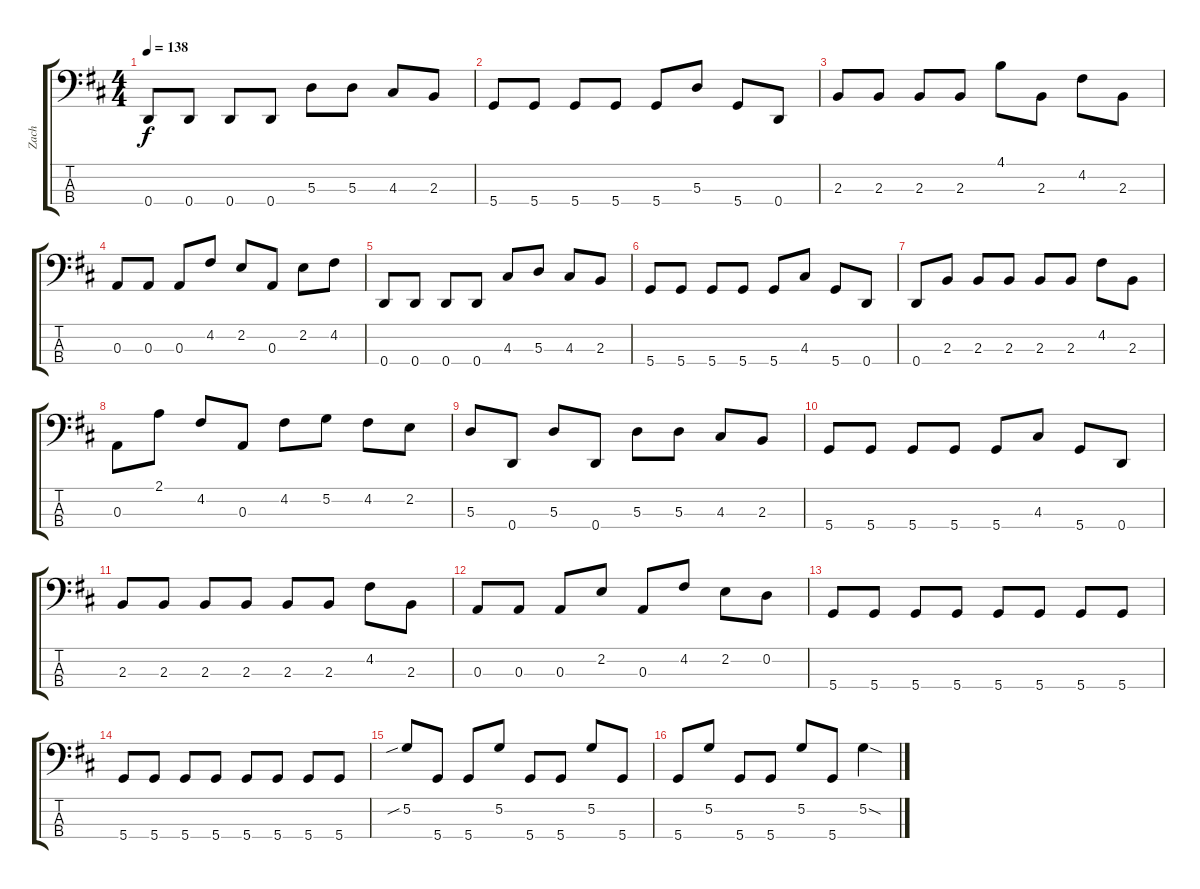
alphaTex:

\track ("Zach" "Zach") {instrument electricbassfinger}
\staff {score tabs}
\tuning (G2 D2 A1 D1) {hide}
\ts (4 4)
\tempo 138
\clef f4
\ks d
0.4.8{dy f} 0.4.8 0.4.8 0.4.8 5.3.8 5.3.8 4.3.8 2.3.8 |
5.4.8 5.4.8 5.4.8 5.4.8 5.4.8 5.3.8 5.4.8 0.4.8 |
2.3.8 2.3.8 2.3.8 2.3.8 4.1.8 2.3.8 4.2.8 2.3.8 |
0.3.8 0.3.8 0.3.8 4.2.8 2.2.8 0.3.8 2.2.8 4.2.8 |
0.4.8 0.4.8 0.4.8 0.4.8 4.3.8 5.3.8 4.3.8 2.3.8 |
5.4.8 5.4.8 5.4.8 5.4.8 5.4.8 4.3.8 5.4.8 0.4.8 |
0.4.8 2.3.8 2.3.8 2.3.8 2.3.8 2.3.8 4.2.8 2.3.8 |
0.3.8 2.1.8 4.2.8 0.3.8 4.2.8 5.2.8 4.2.8 2.2.8 |
5.3.8 0.4.8 5.3.8 0.4.8 5.3.8 5.3.8 4.3.8 2.3.8 |
5.4.8 5.4.8 5.4.8 5.4.8 5.4.8 4.3.8 5.4.8 0.4.8 |
2.3.8 2.3.8 2.3.8 2.3.8 2.3.8 2.3.8 4.2.8 2.3.8 |
0.3.8 0.3.8 0.3.8 2.2.8 0.3.8 4.2.8 2.2.8 0.2.8 |
5.4.8 5.4.8 5.4.8 5.4.8 5.4.8 5.4.8 5.4.8 5.4.8 |
5.4.8 5.4.8 5.4.8 5.4.8 5.4.8 5.4.8 5.4.8 5.4.8 |
5.2{sib}.8 5.4.8 5.4.8 5.2.8 5.4.8 5.4.8 5.2.8 5.4.8 |
5.4.8 5.2.8 5.4.8 5.4.8 5.2.8 5.4.8 5.2{sod}.4
